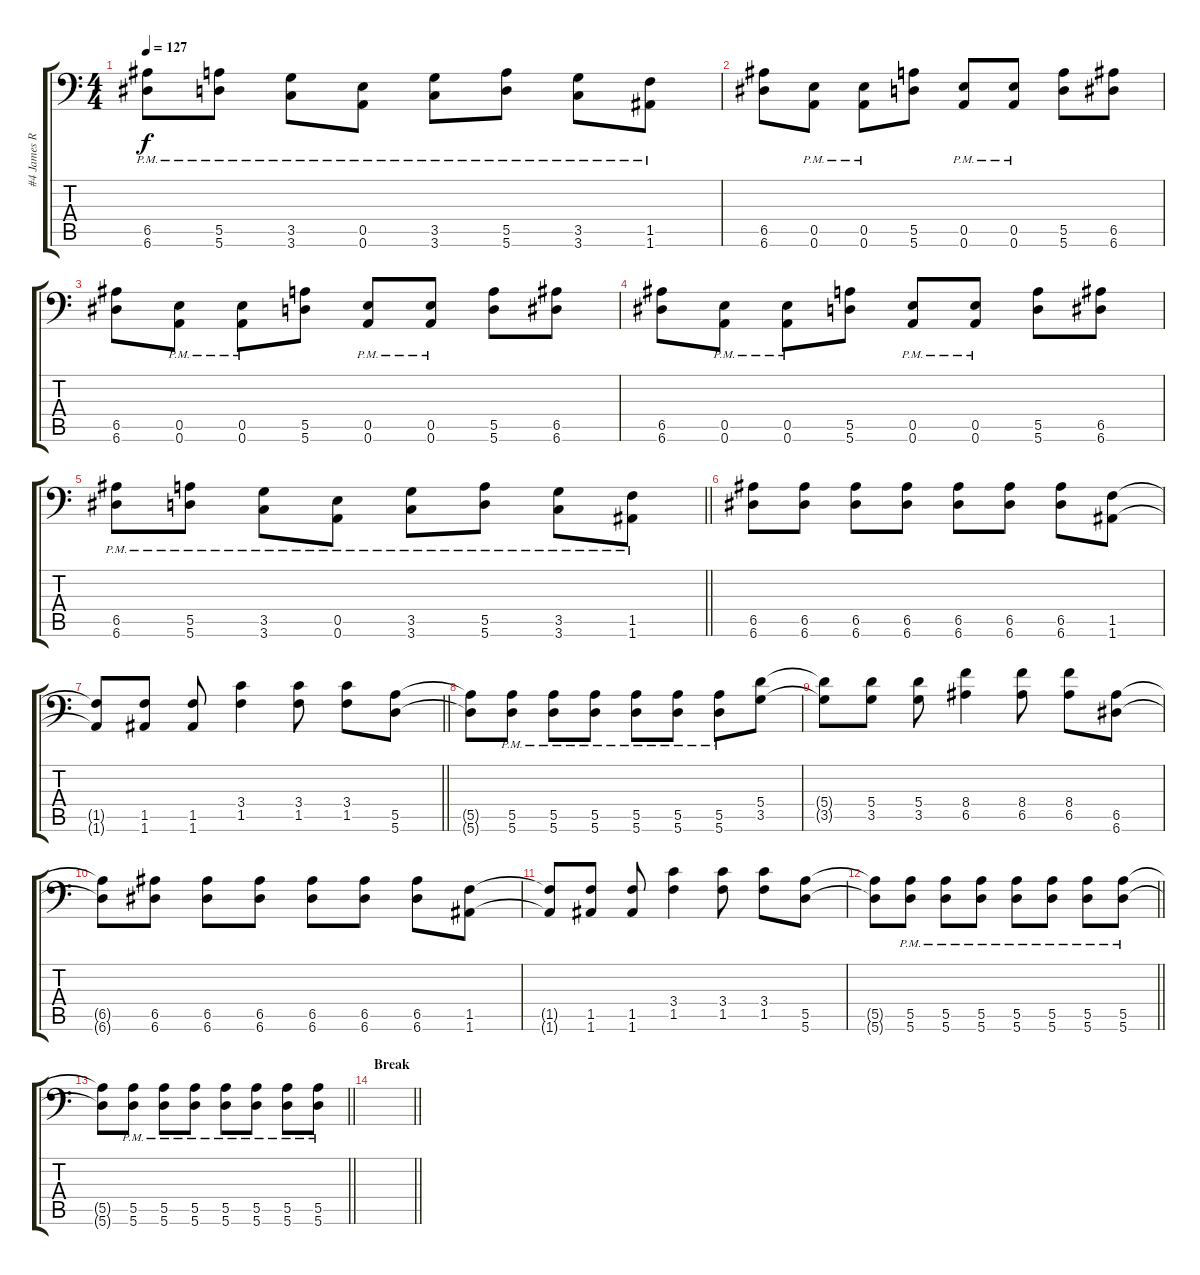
\track ("#4 James Root" "#4 James R") {instrument distortionguitar}
\staff {score tabs}
\tuning (B3 Gb3 D3 A2 E2 A1) {hide}
\ts (4 4)
\tempo 127
\clef f4
\ks c
(6.5{pm} 6.6{pm}).8{dy f} (5.5{pm} 5.6{pm}).8 (3.5{pm} 3.6{pm}).8 (0.5{pm} 0.6{pm}).8 (3.5{pm} 3.6{pm}).8 (5.5{pm} 5.6{pm}).8 (3.5{pm} 3.6{pm}).8 (1.5{pm} 1.6{pm}).8 |
(6.5 6.6).8 (0.5{pm} 0.6{pm}).8 (0.5{pm} 0.6{pm}).8 (5.5 5.6).8 (0.5{pm} 0.6{pm}).8 (0.5{pm} 0.6{pm}).8 (5.5 5.6).8 (6.5 6.6).8 |
(6.5 6.6).8 (0.5{pm} 0.6{pm}).8 (0.5{pm} 0.6{pm}).8 (5.5 5.6).8 (0.5{pm} 0.6{pm}).8 (0.5{pm} 0.6{pm}).8 (5.5 5.6).8 (6.5 6.6).8 |
(6.5 6.6).8 (0.5{pm} 0.6{pm}).8 (0.5{pm} 0.6{pm}).8 (5.5 5.6).8 (0.5{pm} 0.6{pm}).8 (0.5{pm} 0.6{pm}).8 (5.5 5.6).8 (6.5 6.6).8 |
\barLineRight lightlight
(6.5{pm} 6.6{pm}).8 (5.5{pm} 5.6{pm}).8 (3.5{pm} 3.6{pm}).8 (0.5{pm} 0.6{pm}).8 (3.5{pm} 3.6{pm}).8 (5.5{pm} 5.6{pm}).8 (3.5{pm} 3.6{pm}).8 (1.5{pm} 1.6{pm}).8 |
\section ("" "")
(6.5 6.6).8 (6.5 6.6).8 (6.5 6.6).8 (6.5 6.6).8 (6.5 6.6).8 (6.5 6.6).8 (6.5 6.6).8 (1.5 1.6).8 |
\barLineRight lightlight
(1.5{t} 1.6{t}).8 (1.5 1.6).8 (1.5 1.6).8 (3.4 1.5).4 (3.4 1.5).8 (3.4 1.5).8 (5.5 5.6).8 |
(5.5{t} 5.6{t}).8 (5.5{pm} 5.6{pm}).8 (5.5{pm} 5.6{pm}).8 (5.5{pm} 5.6{pm}).8 (5.5{pm} 5.6{pm}).8 (5.5{pm} 5.6{pm}).8 (5.5{pm} 5.6{pm}).8 (5.4 3.5).8 |
(5.4{t} 3.5{t}).8 (5.4 3.5).8 (5.4 3.5).8 (8.4 6.5).4 (8.4 6.5).8 (8.4 6.5).8 (6.5 6.6).8 |
(6.5{t} 6.6{t}).8 (6.5 6.6).8 (6.5 6.6).8 (6.5 6.6).8 (6.5 6.6).8 (6.5 6.6).8 (6.5 6.6).8 (1.5 1.6).8 |
(1.5{t} 1.6{t}).8 (1.5 1.6).8 (1.5 1.6).8 (3.4 1.5).4 (3.4 1.5).8 (3.4 1.5).8 (5.5 5.6).8 |
\barLineRight lightlight
(5.5{t} 5.6{t}).8 (5.5{pm} 5.6{pm}).8 (5.5{pm} 5.6{pm}).8 (5.5{pm} 5.6{pm}).8 (5.5{pm} 5.6{pm}).8 (5.5{pm} 5.6{pm}).8 (5.5{pm} 5.6{pm}).8 (5.5{pm} 5.6{pm}).8 |
\barLineRight lightlight
(5.5{t} 5.6{t}).8 (5.5{pm} 5.6{pm}).8 (5.5{pm} 5.6{pm}).8 (5.5{pm} 5.6{pm}).8 (5.5{pm} 5.6{pm}).8 (5.5{pm} 5.6{pm}).8 (5.5{pm} 5.6{pm}).8 (5.5{pm} 5.6{pm}).8 |
\section ("" "Break")
\barLineRight lightlight
